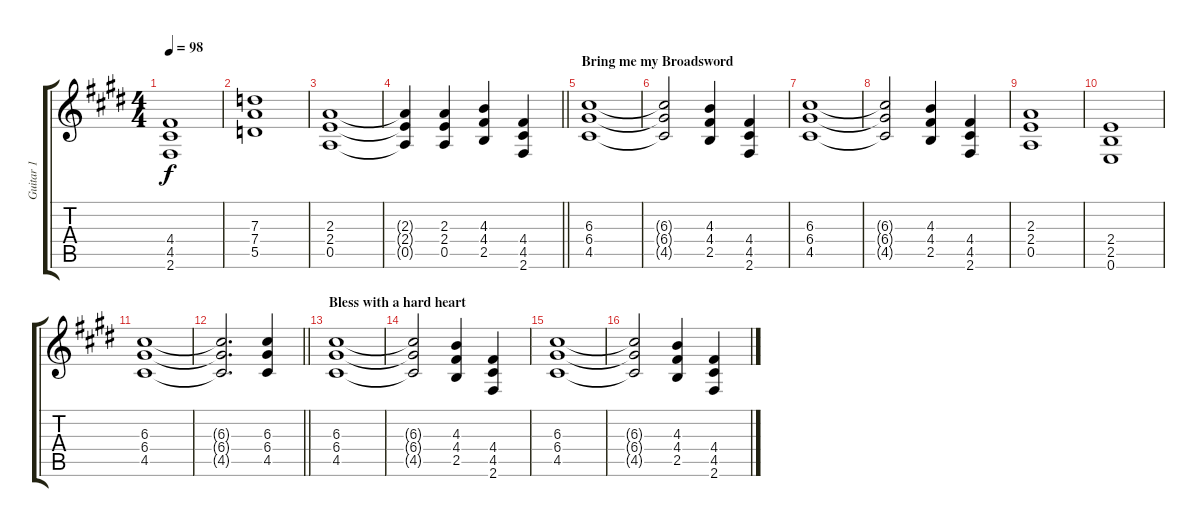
\track ("Guitar 1" "Guitar 1") {instrument overdrivenguitar}
\staff {score tabs}
\tuning (E4 B3 G3 D3 A2 E2) {hide}
\ts (4 4)
\tempo 98
\clef g2
\ks c#minor
(4.4 4.5 2.6).1{dy f} |
(7.3 7.4 5.5).1 |
(2.3 2.4 0.5).1 |
\barLineRight lightlight
(2.3{t} 2.4{t} 0.5{t}).4 (2.3 2.4 0.5).4 (4.3 4.4 2.5).4 (4.4 4.5 2.6).4 |
\section ("" "Bring me my Broadsword")
(6.3 6.4 4.5).1 |
(6.3{t} 6.4{t} 4.5{t}).2 (4.3 4.4 2.5).4 (4.4 4.5 2.6).4 |
(6.3 6.4 4.5).1 |
(6.3{t} 6.4{t} 4.5{t}).2 (4.3 4.4 2.5).4 (4.4 4.5 2.6).4 |
(2.3 2.4 0.5).1 |
(2.4 2.5 0.6).1 |
(6.3 6.4 4.5).1 |
\barLineRight lightlight
(6.3{t} 6.4{t} 4.5{t}).2{d} (6.3 6.4 4.5).4 |
\section ("" "Bless with a hard heart")
(6.3 6.4 4.5).1 |
(6.3{t} 6.4{t} 4.5{t}).2 (4.3 4.4 2.5).4 (4.4 4.5 2.6).4 |
(6.3 6.4 4.5).1 |
(6.3{t} 6.4{t} 4.5{t}).2 (4.3 4.4 2.5).4 (4.4 4.5 2.6).4
